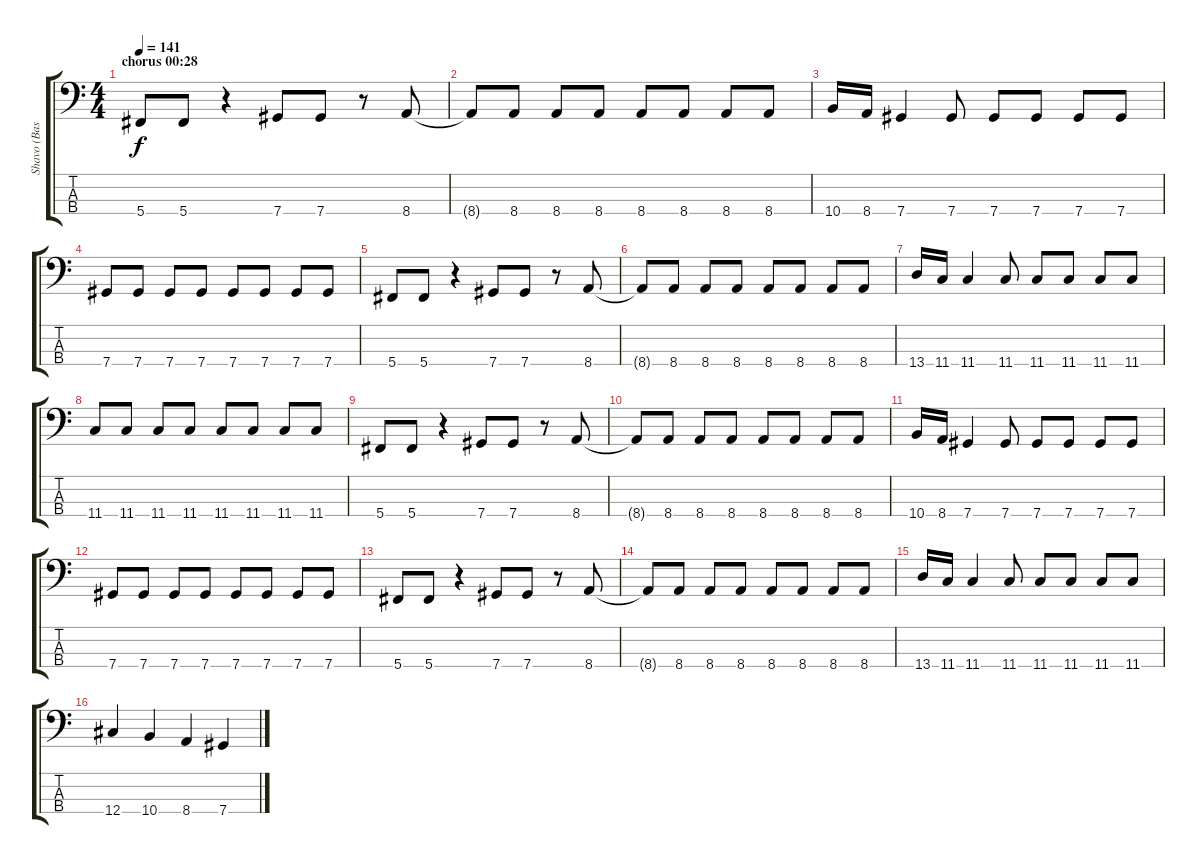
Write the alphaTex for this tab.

\track ("Shavo (Bass)" "Shavo (Bas") {instrument electricbassfinger}
\staff {score tabs}
\tuning (Gb2 Db2 Ab1 Db1) {hide}
\ts (4 4)
\section ("" "chorus 00:28")
\tempo 141
\clef f4
\ks c
5.4.8{dy f} 5.4.8 r.4 7.4.8 7.4.8 r.8 8.4.8 |
8.4{t}.8 8.4.8 8.4.8 8.4.8 8.4.8 8.4.8 8.4.8 8.4.8 |
10.4.16 8.4.16 7.4.4 7.4.8 7.4.8 7.4.8 7.4.8 7.4.8 |
7.4.8 7.4.8 7.4.8 7.4.8 7.4.8 7.4.8 7.4.8 7.4.8 |
5.4.8 5.4.8 r.4 7.4.8 7.4.8 r.8 8.4.8 |
8.4{t}.8 8.4.8 8.4.8 8.4.8 8.4.8 8.4.8 8.4.8 8.4.8 |
13.4.16 11.4.16 11.4.4 11.4.8 11.4.8 11.4.8 11.4.8 11.4.8 |
11.4.8 11.4.8 11.4.8 11.4.8 11.4.8 11.4.8 11.4.8 11.4.8 |
5.4.8 5.4.8 r.4 7.4.8 7.4.8 r.8 8.4.8 |
8.4{t}.8 8.4.8 8.4.8 8.4.8 8.4.8 8.4.8 8.4.8 8.4.8 |
10.4.16 8.4.16 7.4.4 7.4.8 7.4.8 7.4.8 7.4.8 7.4.8 |
7.4.8 7.4.8 7.4.8 7.4.8 7.4.8 7.4.8 7.4.8 7.4.8 |
5.4.8 5.4.8 r.4 7.4.8 7.4.8 r.8 8.4.8 |
8.4{t}.8 8.4.8 8.4.8 8.4.8 8.4.8 8.4.8 8.4.8 8.4.8 |
13.4.16 11.4.16 11.4.4 11.4.8 11.4.8 11.4.8 11.4.8 11.4.8 |
12.4.4 10.4.4 8.4.4 7.4.4
